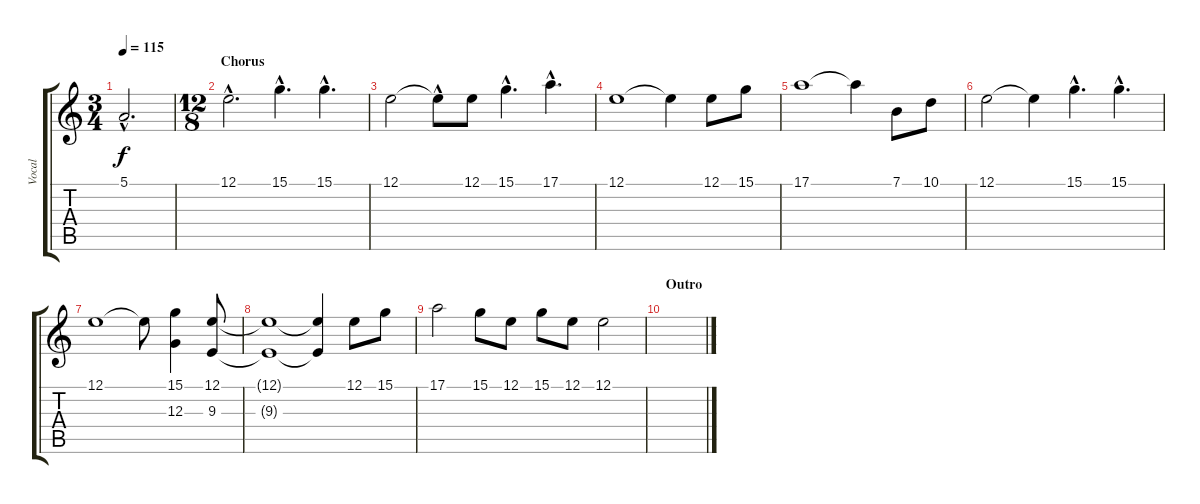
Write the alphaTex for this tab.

\track ("Vocal" "Vocal") {instrument synthvoice}
\staff {score tabs}
\tuning (E4 B3 G3 D3 A2 E2) {hide}
\ts (3 4)
\tempo 115
\clef g2
\ks c
5.1{hac t}.2{d dy f} |
\ts (12 8)
\section ("" "Chorus")
12.1{hac}.2{d} 15.1{hac}.4{d} 15.1{hac}.4{d} |
12.1.2 12.1{hac t}.8 12.1.8 15.1{hac}.4{d} 17.1{hac}.4{d} |
12.1.1 12.1{t}.4 12.1.8 15.1.8 |
17.1.1 17.1{t}.4 7.1.8 10.1.8 |
12.1.2 12.1{t}.4 15.1{hac}.4{d} 15.1{hac}.4{d} |
12.1.1 12.1{t}.8 (15.1 12.3).4 (12.1 9.3).8 |
(12.1{t} 9.3{t}).1 (12.1{t} 9.3{t}).4 12.1.8 15.1.8 |
17.1.2 15.1.8 12.1.8 15.1.8 12.1.8 12.1.2 |
\section ("" "Outro")
